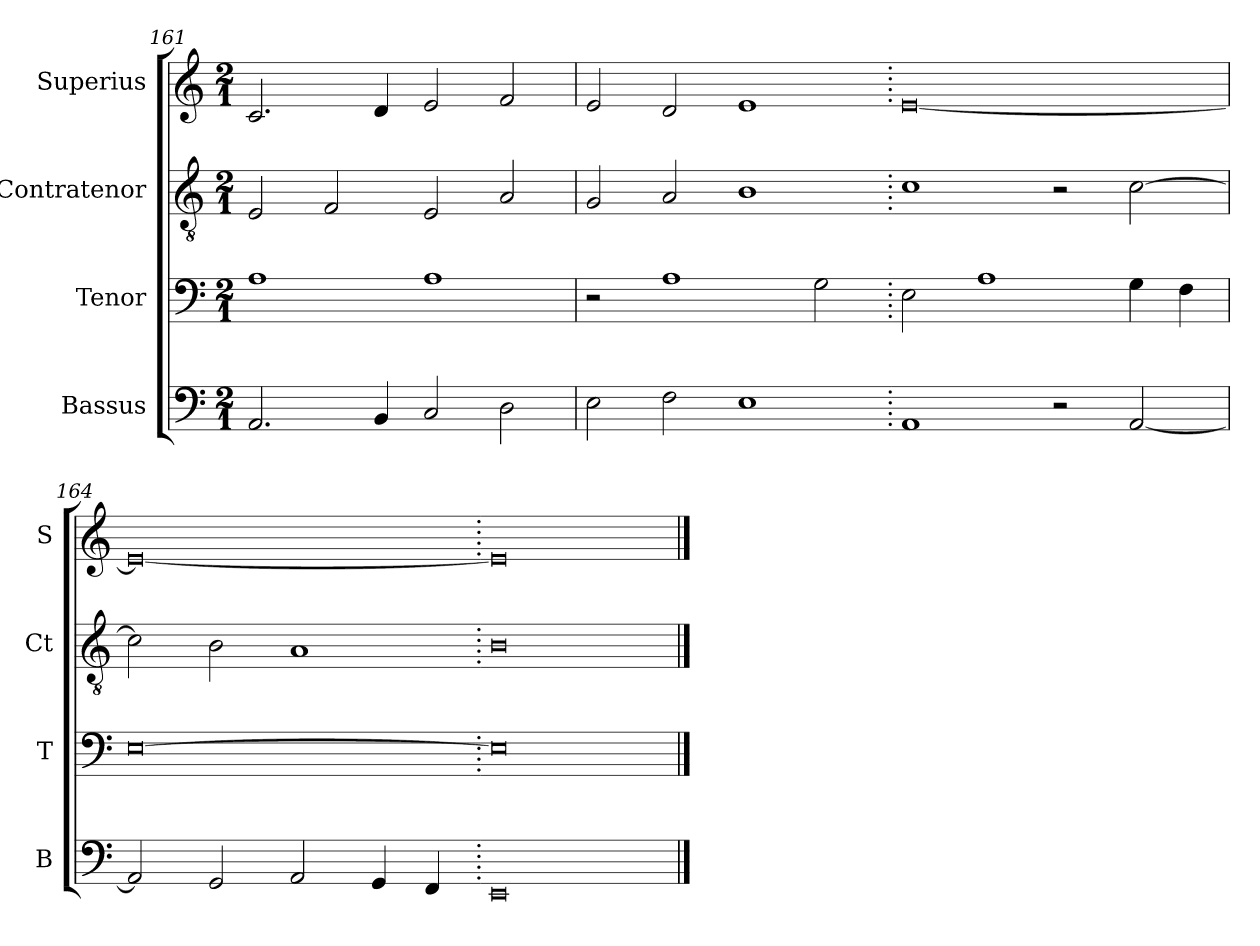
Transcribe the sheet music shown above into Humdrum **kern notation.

**kern	**kern	**kern	**kern
*part4	*part3	*part2	*part1
*staff4	*staff3	*staff2	*staff1
*I"Bassus	*I"Tenor	*I"Contratenor	*I"Superius
*I'B	*I'T	*I'Ct	*I'S
*clefF4	*clefF4	*clefGv2	*clefG2
*k[]	*k[]	*k[]	*k[]
*M2/1	*M2/1	*M2/1	*M2/1
=161	=161	=161	=161
2.AA/	1A	2E/	2.c/
.	.	2F/	.
4BB/	.	.	4d/
2C/	1A	2E/	2e/
2D\	.	2A/	2f/
=162	=162	=162	=162
2E\	2r	2G/	2e/
2F\	1A	2A/	2d/
1E	.	1B	1e
.	2G\	.	.
=163.	=163.	=163.	=163.
1AA	2E\	1c	[0e
.	1A	.	.
2r	.	2r	.
[2AA/	4G\	[2c\	.
.	4F\	.	.
=164	=164	=164	=164
2AA/]	[0E	2c\]	0e_
2GG/	.	2B\	.
2AA/	.	1A	.
4GG/	.	.	.
4FF/	.	.	.
=165.	=165.	=165.	=165.
0EE	0E]	0B	0e]
==	==	==	==
*-	*-	*-	*-
